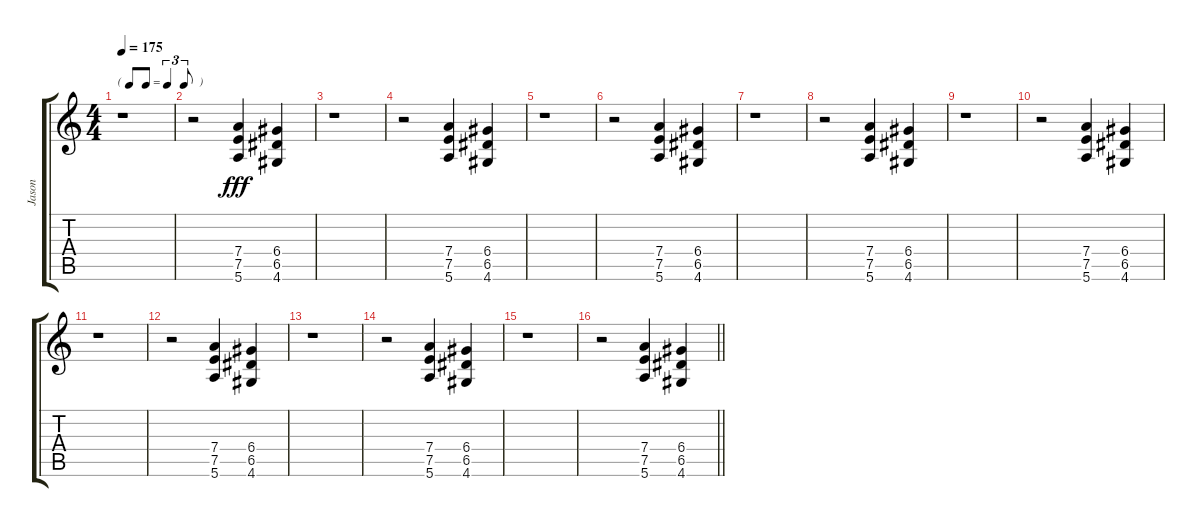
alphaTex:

\track ("Jason" "Jason") {instrument overdrivenguitar}
\staff {score tabs}
\tuning (E4 B3 G3 D3 A2 E2) {hide}
\ts (4 4)
\tf triplet8th
\tempo 175
\clef g2
\ks c
r.1{dy fff} |
r.2 (7.4 7.5 5.6).4 (6.4 6.5 4.6).4 |
r.1 |
r.2 (7.4 7.5 5.6).4 (6.4 6.5 4.6).4 |
r.1 |
r.2 (7.4 7.5 5.6).4 (6.4 6.5 4.6).4 |
r.1 |
r.2 (7.4 7.5 5.6).4 (6.4 6.5 4.6).4 |
r.1 |
r.2 (7.4 7.5 5.6).4 (6.4 6.5 4.6).4 |
r.1 |
r.2 (7.4 7.5 5.6).4 (6.4 6.5 4.6).4 |
r.1 |
r.2 (7.4 7.5 5.6).4 (6.4 6.5 4.6).4 |
r.1 |
\barLineRight lightlight
r.2 (7.4 7.5 5.6).4 (6.4 6.5 4.6).4
